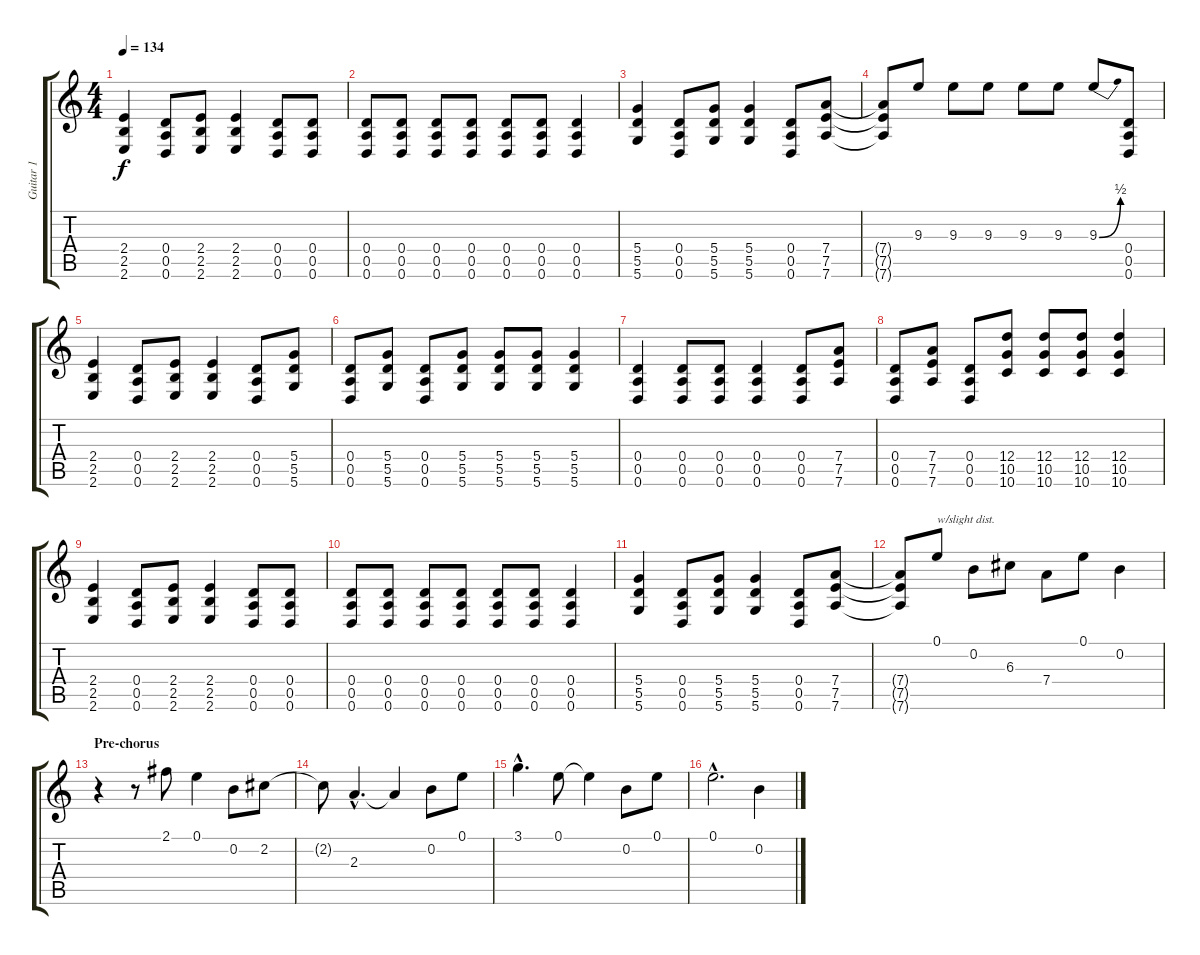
\track ("Guitar 1" "Guitar 1") {instrument distortionguitar}
\staff {score tabs}
\tuning (E4 B3 G3 D3 A2 D2) {hide}
\ts (4 4)
\tempo 134
\clef g2
\ks c
(2.4 2.5 2.6).4{dy f} (0.4 0.5 0.6).8 (2.4 2.5 2.6).8 (2.4 2.5 2.6).4 (0.4 0.5 0.6).8 (0.4 0.5 0.6).8 |
(0.4 0.5 0.6).8 (0.4 0.5 0.6).8 (0.4 0.5 0.6).8 (0.4 0.5 0.6).8 (0.4 0.5 0.6).8 (0.4 0.5 0.6).8 (0.4 0.5 0.6).4 |
(5.4 5.5 5.6).4 (0.4 0.5 0.6).8 (5.4 5.5 5.6).8 (5.4 5.5 5.6).4 (0.4 0.5 0.6).8 (7.4 7.5 7.6).8 |
(7.4{t} 7.5{t} 7.6{t}).8 9.3.8 9.3.8 9.3.8 9.3.8 9.3.8 9.3{be (bend 0 0 60 2)}.8 (0.4 0.5 0.6).8 |
(2.4 2.5 2.6).4 (0.4 0.5 0.6).8 (2.4 2.5 2.6).8 (2.4 2.5 2.6).4 (0.4 0.5 0.6).8 (5.4 5.5 5.6).8 |
(0.4 0.5 0.6).8 (5.4 5.5 5.6).8 (0.4 0.5 0.6).8 (5.4 5.5 5.6).8 (5.4 5.5 5.6).8 (5.4 5.5 5.6).8 (5.4 5.5 5.6).4 |
(0.4 0.5 0.6).4 (0.4 0.5 0.6).8 (0.4 0.5 0.6).8 (0.4 0.5 0.6).4 (0.4 0.5 0.6).8 (7.4 7.5 7.6).8 |
(0.4 0.5 0.6).8 (7.4 7.5 7.6).8 (0.4 0.5 0.6).8 (12.4 10.5 10.6).8 (12.4 10.5 10.6).8 (12.4 10.5 10.6).8 (12.4 10.5 10.6).4 |
(2.4 2.5 2.6).4 (0.4 0.5 0.6).8 (2.4 2.5 2.6).8 (2.4 2.5 2.6).4 (0.4 0.5 0.6).8 (0.4 0.5 0.6).8 |
(0.4 0.5 0.6).8 (0.4 0.5 0.6).8 (0.4 0.5 0.6).8 (0.4 0.5 0.6).8 (0.4 0.5 0.6).8 (0.4 0.5 0.6).8 (0.4 0.5 0.6).4 |
(5.4 5.5 5.6).4 (0.4 0.5 0.6).8 (5.4 5.5 5.6).8 (5.4 5.5 5.6).4 (0.4 0.5 0.6).8 (7.4 7.5 7.6).8 |
(7.4{t} 7.5{t} 7.6{t}).8 0.1.8{txt "w/slight dist." instrument electricguitarclean} 0.2.8 6.3.8 7.4.8 0.1.8 0.2.4 |
\section ("" "Pre-chorus")
r.4{instrument electricguitarclean} r.8 2.1.8 0.1.4 0.2.8 2.2.8 |
2.2{t}.8 2.3{hac}.4{d} 2.3{t}.4 0.2.8 0.1.8 |
3.1{hac}.4{d} 0.1.8 0.1{t}.4 0.2.8 0.1.8 |
0.1{hac}.2{d} 0.2.4
